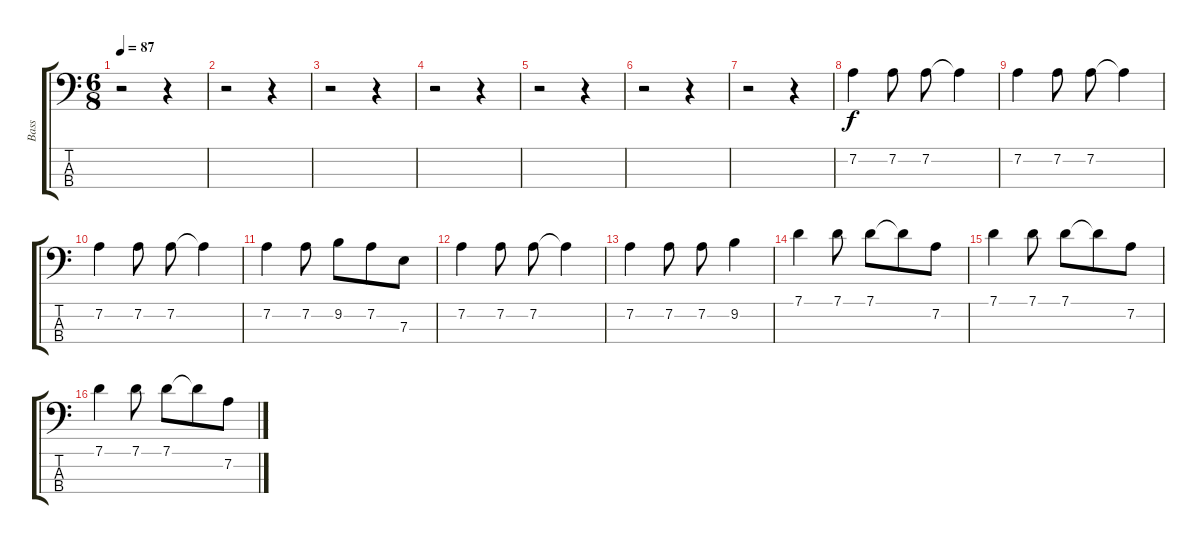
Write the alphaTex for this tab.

\track ("Bass" "Bass") {instrument electricbassfinger}
\staff {score tabs}
\tuning (G2 D2 A1 E1) {hide}
\ts (6 8)
\tempo 87
\clef f4
\ks c
r.2{dy f instrument electricbassfinger} r.4 |
r.2 r.4 |
r.2 r.4 |
r.2 r.4 |
r.2 r.4 |
r.2 r.4 |
r.2 r.4 |
7.2.4 7.2.8 7.2.8 7.2{t}.4 |
7.2.4 7.2.8 7.2.8 7.2{t}.4 |
7.2.4 7.2.8 7.2.8 7.2{t}.4 |
7.2.4 7.2.8 9.2.8 7.2.8 7.3.8 |
7.2.4 7.2.8 7.2.8 7.2{t}.4 |
7.2.4 7.2.8 7.2.8 9.2.4 |
7.1.4 7.1.8 7.1.8 7.1{t}.8 7.2.8 |
7.1.4 7.1.8 7.1.8 7.1{t}.8 7.2.8 |
7.1.4 7.1.8 7.1.8 7.1{t}.8 7.2.8
